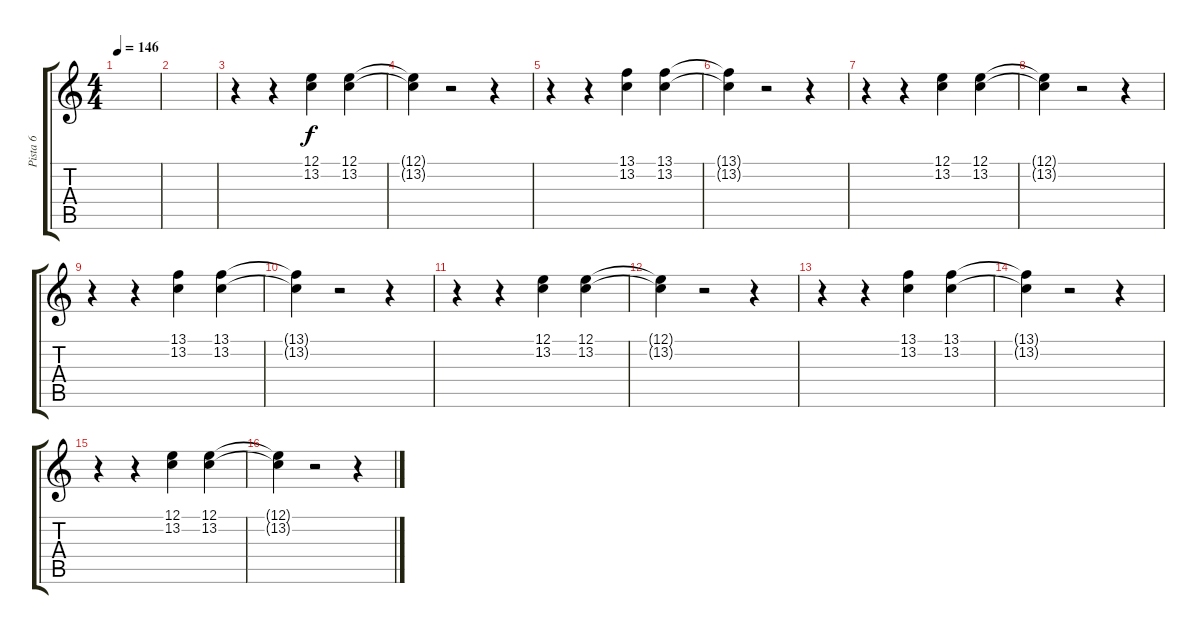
\track ("Pista 6" "Pista 6") {instrument trumpet}
\staff {score tabs}
\tuning (E4 B3 G3 D3 A2 E2) {hide}
\ts (4 4)
\tempo 146
\clef g2
\ks c
|
|
r.4 r.4 (12.1 13.2).4 (12.1 13.2).4 |
(12.1{t} 13.2{t}).4 r.2 r.4 |
r.4 r.4 (13.1 13.2).4 (13.1 13.2).4 |
(13.1{t} 13.2{t}).4 r.2 r.4 |
r.4 r.4 (12.1 13.2).4 (12.1 13.2).4 |
(12.1{t} 13.2{t}).4 r.2 r.4 |
r.4 r.4 (13.1 13.2).4 (13.1 13.2).4 |
(13.1{t} 13.2{t}).4 r.2 r.4 |
r.4 r.4 (12.1 13.2).4 (12.1 13.2).4 |
(12.1{t} 13.2{t}).4 r.2 r.4 |
r.4 r.4 (13.1 13.2).4 (13.1 13.2).4 |
(13.1{t} 13.2{t}).4 r.2 r.4 |
r.4 r.4 (12.1 13.2).4 (12.1 13.2).4 |
(12.1{t} 13.2{t}).4 r.2 r.4
